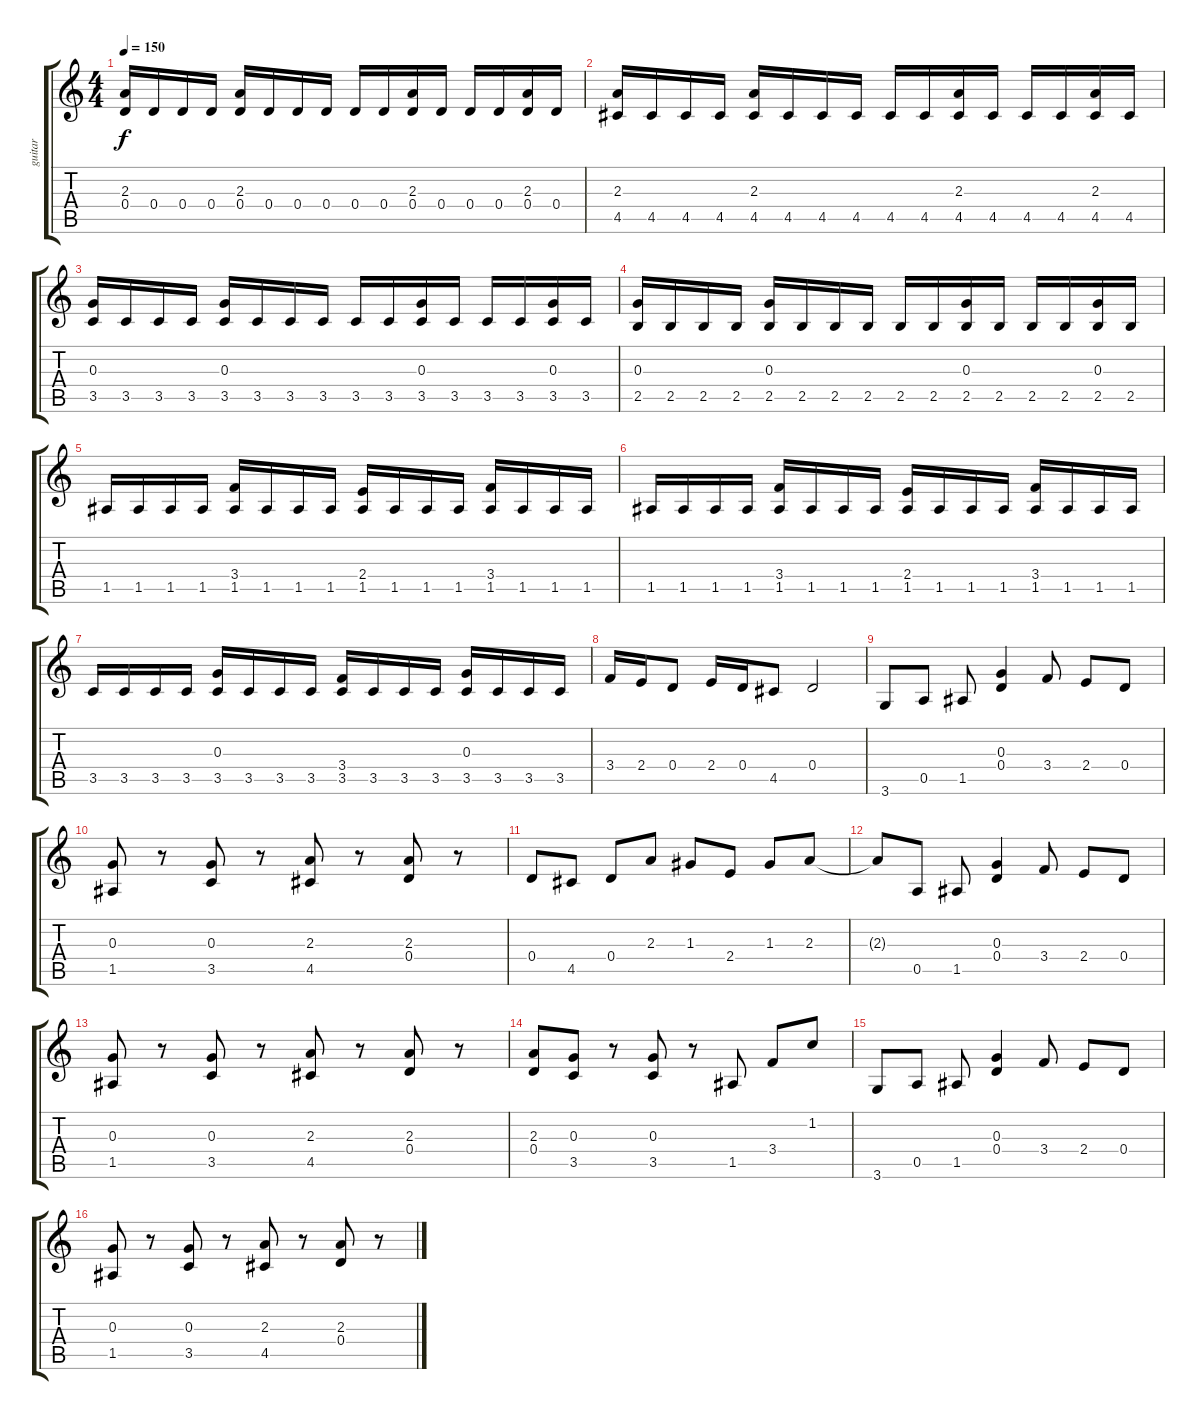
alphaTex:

\track ("guitar" "guitar") {instrument distortionguitar}
\staff {score tabs}
\tuning (E4 B3 G3 D3 A2 E2) {hide}
\ts (4 4)
\tempo 150
\clef g2
\ks c
(2.3 0.4).16{dy f} 0.4.16 0.4.16 0.4.16 (2.3 0.4).16 0.4.16 0.4.16 0.4.16 0.4.16 0.4.16 (2.3 0.4).16 0.4.16 0.4.16 0.4.16 (2.3 0.4).16 0.4.16 |
(2.3 4.5).16 4.5.16 4.5.16 4.5.16 (2.3 4.5).16 4.5.16 4.5.16 4.5.16 4.5.16 4.5.16 (2.3 4.5).16 4.5.16 4.5.16 4.5.16 (2.3 4.5).16 4.5.16 |
(0.3 3.5).16 3.5.16 3.5.16 3.5.16 (0.3 3.5).16 3.5.16 3.5.16 3.5.16 3.5.16 3.5.16 (0.3 3.5).16 3.5.16 3.5.16 3.5.16 (0.3 3.5).16 3.5.16 |
(0.3 2.5).16 2.5.16 2.5.16 2.5.16 (0.3 2.5).16 2.5.16 2.5.16 2.5.16 2.5.16 2.5.16 (0.3 2.5).16 2.5.16 2.5.16 2.5.16 (0.3 2.5).16 2.5.16 |
1.5.16 1.5.16 1.5.16 1.5.16 (3.4 1.5).16 1.5.16 1.5.16 1.5.16 (2.4 1.5).16 1.5.16 1.5.16 1.5.16 (3.4 1.5).16 1.5.16 1.5.16 1.5.16 |
1.5.16 1.5.16 1.5.16 1.5.16 (3.4 1.5).16 1.5.16 1.5.16 1.5.16 (2.4 1.5).16 1.5.16 1.5.16 1.5.16 (3.4 1.5).16 1.5.16 1.5.16 1.5.16 |
3.5.16 3.5.16 3.5.16 3.5.16 (0.3 3.5).16 3.5.16 3.5.16 3.5.16 (3.4 3.5).16 3.5.16 3.5.16 3.5.16 (0.3 3.5).16 3.5.16 3.5.16 3.5.16 |
3.4.16 2.4.16 0.4.8 2.4.16 0.4.16 4.5.8 0.4.2 |
3.6.8 0.5.8 1.5.8 (0.3 0.4).4 3.4.8 2.4.8 0.4.8 |
(0.3 1.5).8 r.8 (0.3 3.5).8 r.8 (2.3 4.5).8 r.8 (2.3 0.4).8 r.8 |
0.4.8 4.5.8 0.4.8 2.3.8 1.3.8 2.4.8 1.3.8 2.3.8 |
2.3{t}.8 0.5.8 1.5.8 (0.3 0.4).4 3.4.8 2.4.8 0.4.8 |
(0.3 1.5).8 r.8 (0.3 3.5).8 r.8 (2.3 4.5).8 r.8 (2.3 0.4).8 r.8 |
(2.3 0.4).8 (0.3 3.5).8 r.8 (0.3 3.5).8 r.8 1.5.8 3.4.8 1.2.8 |
3.6.8 0.5.8 1.5.8 (0.3 0.4).4 3.4.8 2.4.8 0.4.8 |
(0.3 1.5).8 r.8 (0.3 3.5).8 r.8 (2.3 4.5).8 r.8 (2.3 0.4).8 r.8
